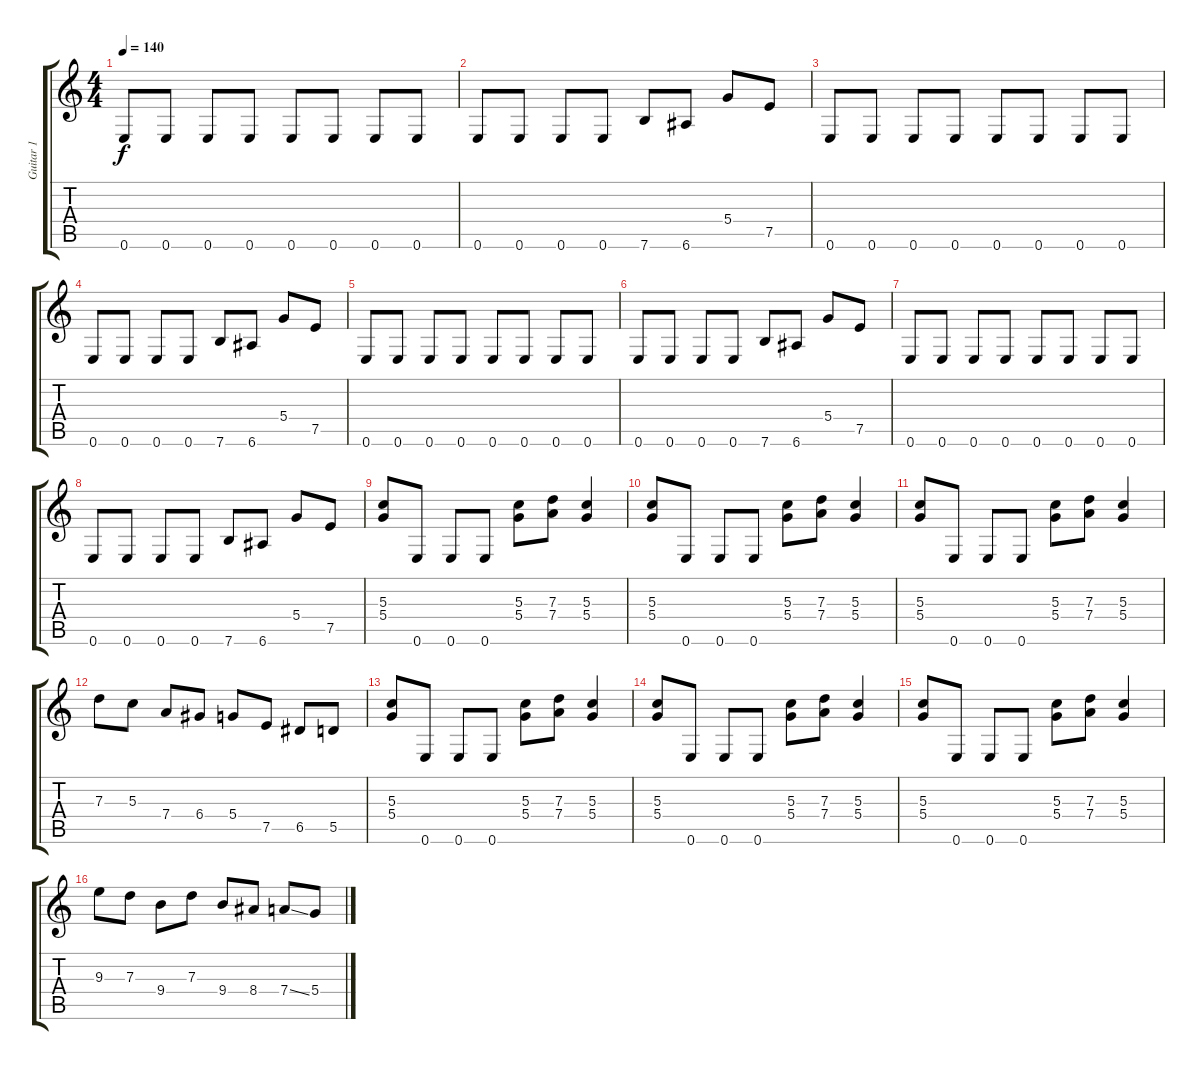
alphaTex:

\track ("Guitar 1" "Guitar 1") {instrument overdrivenguitar}
\staff {score tabs}
\tuning (E4 B3 G3 D3 A2 E2) {hide}
\ts (4 4)
\tempo 140
\clef g2
\ks c
0.6.8{dy f} 0.6.8 0.6.8 0.6.8 0.6.8 0.6.8 0.6.8 0.6.8 |
0.6.8 0.6.8 0.6.8 0.6.8 7.6.8 6.6.8 5.4.8 7.5.8 |
0.6.8 0.6.8 0.6.8 0.6.8 0.6.8 0.6.8 0.6.8 0.6.8 |
0.6.8 0.6.8 0.6.8 0.6.8 7.6.8 6.6.8 5.4.8 7.5.8 |
0.6.8 0.6.8 0.6.8 0.6.8 0.6.8 0.6.8 0.6.8 0.6.8 |
0.6.8 0.6.8 0.6.8 0.6.8 7.6.8 6.6.8 5.4.8 7.5.8 |
0.6.8 0.6.8 0.6.8 0.6.8 0.6.8 0.6.8 0.6.8 0.6.8 |
0.6.8 0.6.8 0.6.8 0.6.8 7.6.8 6.6.8 5.4.8 7.5.8 |
(5.3 5.4).8 0.6.8 0.6.8 0.6.8 (5.3 5.4).8 (7.3 7.4).8 (5.3 5.4).4 |
(5.3 5.4).8 0.6.8 0.6.8 0.6.8 (5.3 5.4).8 (7.3 7.4).8 (5.3 5.4).4 |
(5.3 5.4).8 0.6.8 0.6.8 0.6.8 (5.3 5.4).8 (7.3 7.4).8 (5.3 5.4).4 |
7.3.8 5.3.8 7.4.8 6.4.8 5.4.8 7.5.8 6.5.8 5.5.8 |
(5.3 5.4).8 0.6.8 0.6.8 0.6.8 (5.3 5.4).8 (7.3 7.4).8 (5.3 5.4).4 |
(5.3 5.4).8 0.6.8 0.6.8 0.6.8 (5.3 5.4).8 (7.3 7.4).8 (5.3 5.4).4 |
(5.3 5.4).8 0.6.8 0.6.8 0.6.8 (5.3 5.4).8 (7.3 7.4).8 (5.3 5.4).4 |
9.3.8 7.3.8 9.4.8 7.3.8 9.4.8 8.4.8 7.4{ss}.8 5.4.8
